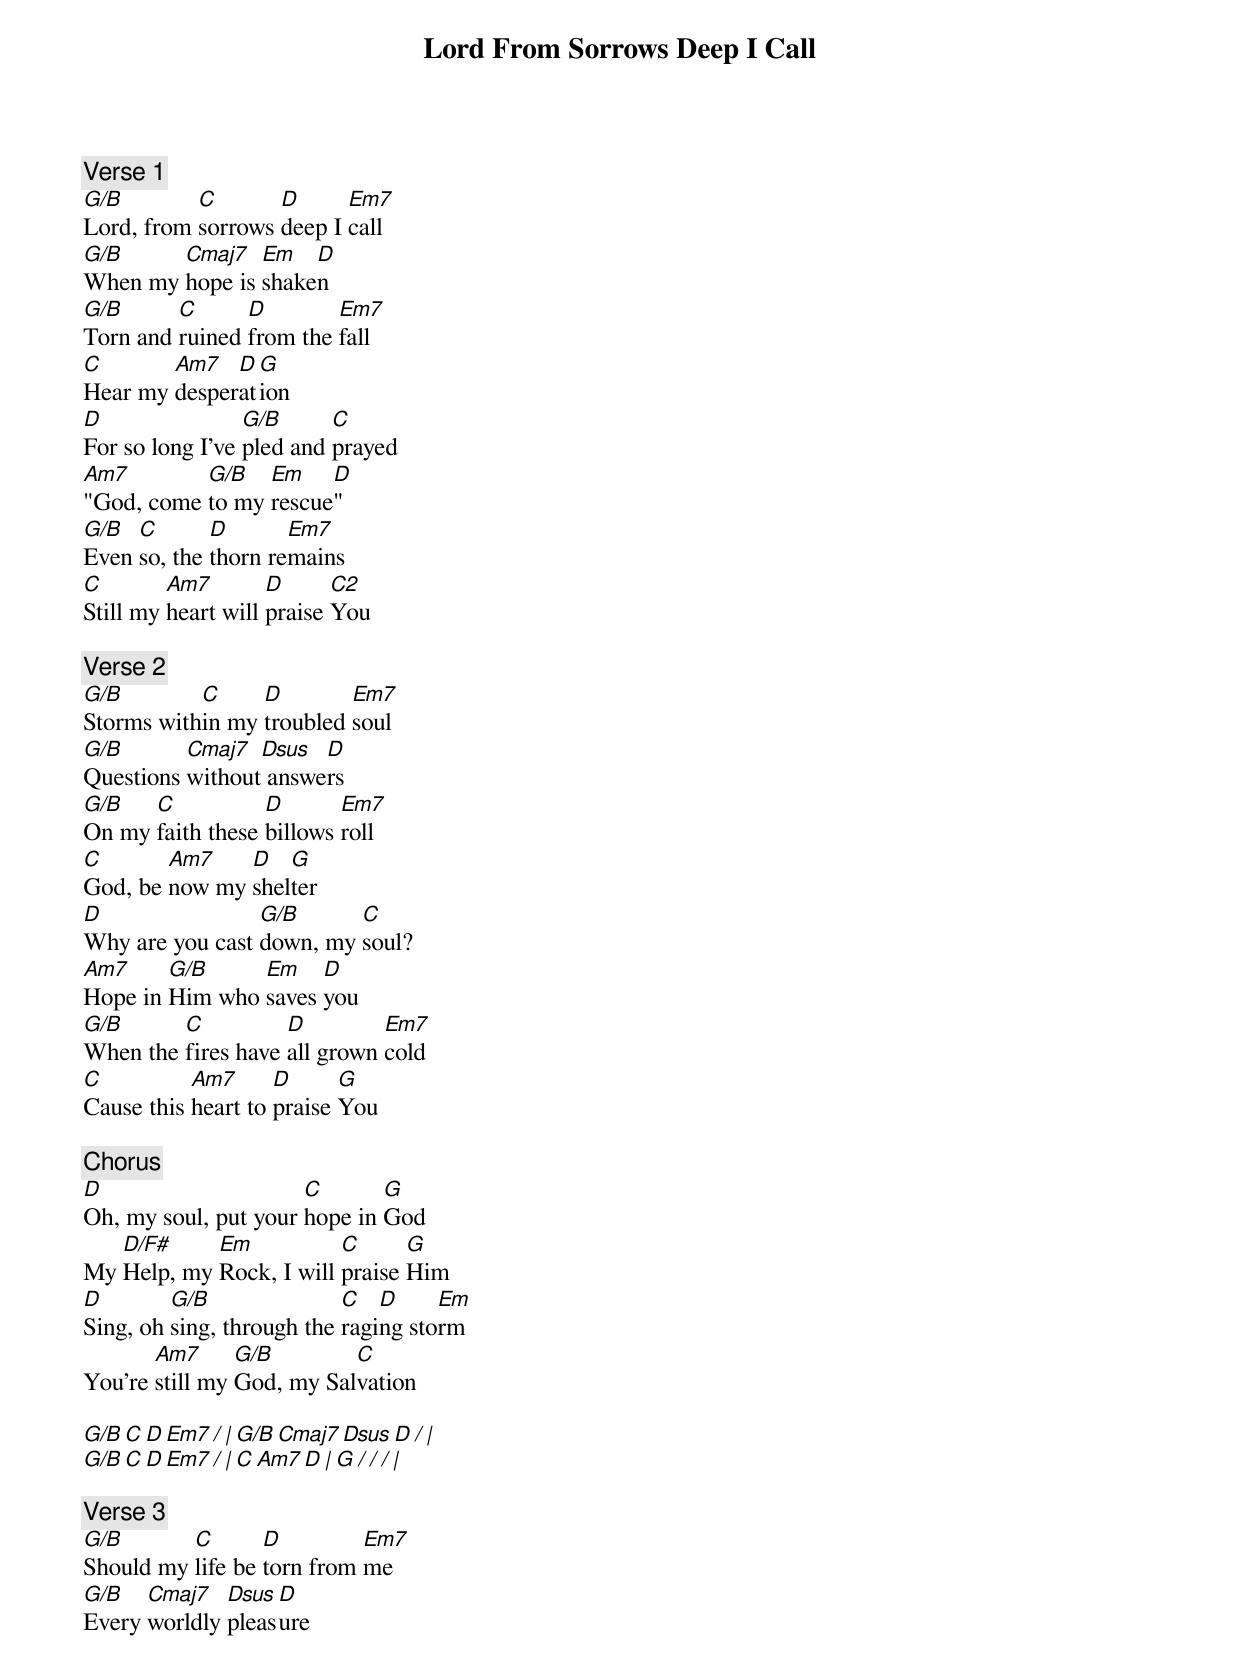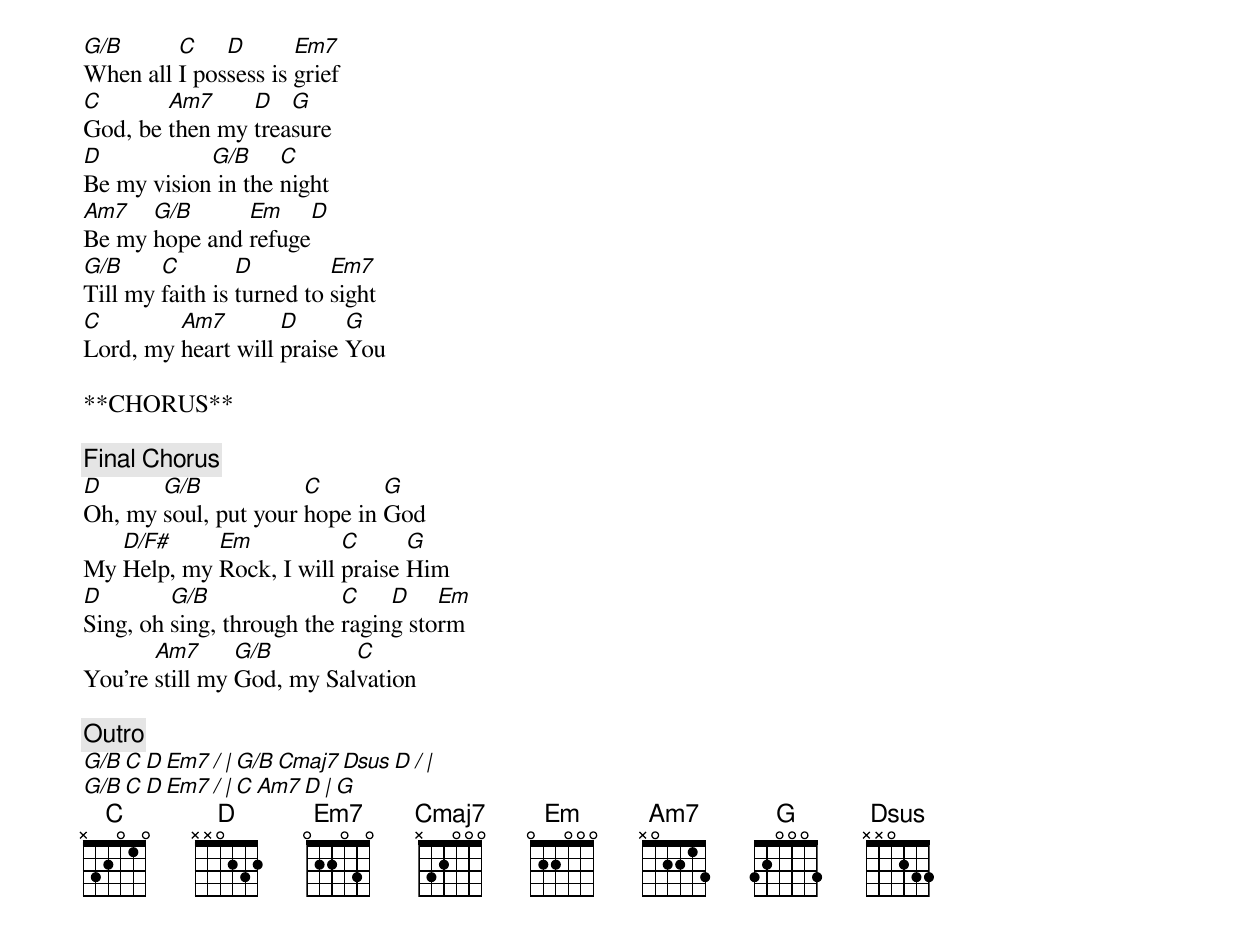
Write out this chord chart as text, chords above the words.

Lord From Sorrows Deep I Call

[Verse 1]
G/B        C       D      Em7
Lord, from sorrows deep I call
G/B     Cmaj7   Em   D
When my hope is shaken
G/B      C      D        Em7
Torn and ruined from the fall
C       Am7   D G
Hear my desperation
D                G/B      C
For so long I've pled and prayed
Am7        G/B   Em    D
"God, come to my rescue"
G/B  C       D       Em7
Even so, the thorn remains
C        Am7        D      C2
Still my heart will praise You

[Verse 2]
G/B        C     D        Em7
Storms within my troubled soul
G/B       Cmaj7  Dsus  D
Questions without answers
G/B   C           D       Em7
On my faith these billows roll
C       Am7    D   G
God, be now my shelter
D                G/B      C
Why are you cast down, my soul?
Am7     G/B     Em    D
Hope in Him who saves you
G/B      C          D         Em7
When the fires have all grown cold
C          Am7      D      G
Cause this heart to praise You

[Chorus]
D                     C       G
Oh, my soul, put your hope in God
   D/F#     Em           C      G
My Help, my Rock, I will praise Him
D        G/B               C   D     Em
Sing, oh sing, through the raging storm
       Am7      G/B        C
You're still my God, my Salvation

G/B C D Em7 / | G/B Cmaj7 Dsus D / |
G/B C D Em7 / | C Am7 D | G / / / |

[Verse 3]
G/B       C       D         Em7
Should my life be torn from me
G/B   Cmaj7   Dsus D
Every worldly pleasure
G/B      C    D       Em7
When all I possess is grief
C       Am7     D   G
God, be then my treasure
D           G/B     C
Be my vision in the night
Am7   G/B      Em    D
Be my hope and refuge
G/B     C        D         Em7
Till my faith is turned to sight
C        Am7        D      G
Lord, my heart will praise You

**CHORUS**

[Final Chorus]
D      G/B            C       G
Oh, my soul, put your hope in God
   D/F#     Em           C      G
My Help, my Rock, I will praise Him
D        G/B               C    D    Em
Sing, oh sing, through the raging storm
       Am7      G/B        C
You're still my God, my Salvation

[Outro]
G/B C D Em7 / | G/B Cmaj7 Dsus D / |
G/B C D Em7 / | C Am7 D | G
